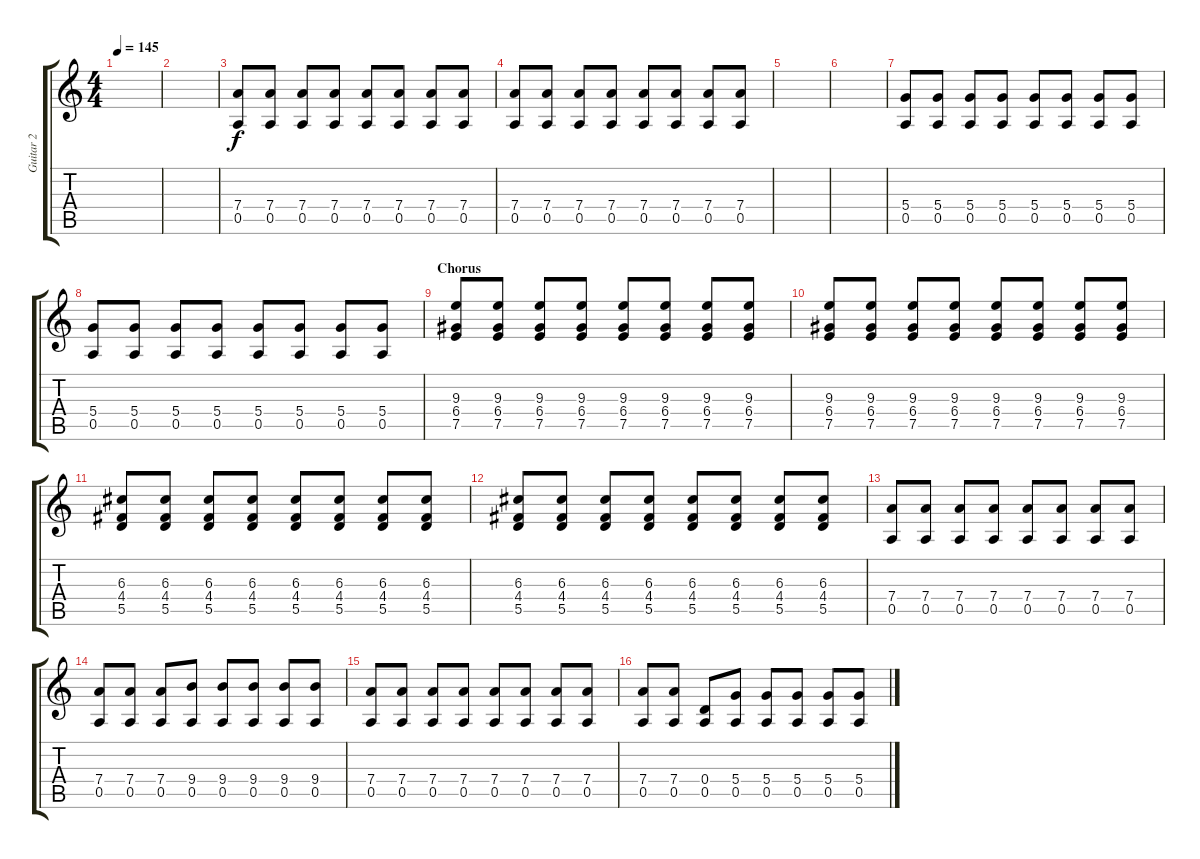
\track ("Guitar 2" "Guitar 2") {instrument electricguitarjazz}
\staff {score tabs}
\tuning (E4 B3 G3 D3 A2 E2) {hide}
\ts (4 4)
\tempo 145
\clef g2
\ks c
|
|
(7.4 0.5).8 (7.4 0.5).8 (7.4 0.5).8 (7.4 0.5).8 (7.4 0.5).8 (7.4 0.5).8 (7.4 0.5).8 (7.4 0.5).8 |
(7.4 0.5).8 (7.4 0.5).8 (7.4 0.5).8 (7.4 0.5).8 (7.4 0.5).8 (7.4 0.5).8 (7.4 0.5).8 (7.4 0.5).8 |
|
|
(5.4 0.5).8{instrument distortionguitar} (5.4 0.5).8 (5.4 0.5).8 (5.4 0.5).8 (5.4 0.5).8 (5.4 0.5).8 (5.4 0.5).8 (5.4 0.5).8 |
(5.4 0.5).8 (5.4 0.5).8 (5.4 0.5).8 (5.4 0.5).8 (5.4 0.5).8 (5.4 0.5).8 (5.4 0.5).8 (5.4 0.5).8 |
\section ("" "Chorus")
(9.3 6.4 7.5).8 (9.3 6.4 7.5).8 (9.3 6.4 7.5).8 (9.3 6.4 7.5).8 (9.3 6.4 7.5).8 (9.3 6.4 7.5).8 (9.3 6.4 7.5).8 (9.3 6.4 7.5).8 |
(9.3 6.4 7.5).8 (9.3 6.4 7.5).8 (9.3 6.4 7.5).8 (9.3 6.4 7.5).8 (9.3 6.4 7.5).8 (9.3 6.4 7.5).8 (9.3 6.4 7.5).8 (9.3 6.4 7.5).8 |
(6.3 4.4 5.5).8 (6.3 4.4 5.5).8 (6.3 4.4 5.5).8 (6.3 4.4 5.5).8 (6.3 4.4 5.5).8 (6.3 4.4 5.5).8 (6.3 4.4 5.5).8 (6.3 4.4 5.5).8 |
(6.3 4.4 5.5).8 (6.3 4.4 5.5).8 (6.3 4.4 5.5).8 (6.3 4.4 5.5).8 (6.3 4.4 5.5).8 (6.3 4.4 5.5).8 (6.3 4.4 5.5).8 (6.3 4.4 5.5).8 |
(7.4 0.5).8 (7.4 0.5).8 (7.4 0.5).8 (7.4 0.5).8 (7.4 0.5).8 (7.4 0.5).8 (7.4 0.5).8 (7.4 0.5).8 |
(7.4 0.5).8 (7.4 0.5).8 (7.4 0.5).8 (9.4 0.5).8 (9.4 0.5).8 (9.4 0.5).8 (9.4 0.5).8 (9.4 0.5).8 |
(7.4 0.5).8 (7.4 0.5).8 (7.4 0.5).8 (7.4 0.5).8 (7.4 0.5).8 (7.4 0.5).8 (7.4 0.5).8 (7.4 0.5).8 |
(7.4 0.5).8 (7.4 0.5).8 (0.4 0.5).8 (5.4 0.5).8 (5.4 0.5).8 (5.4 0.5).8 (5.4 0.5).8 (5.4 0.5).8
